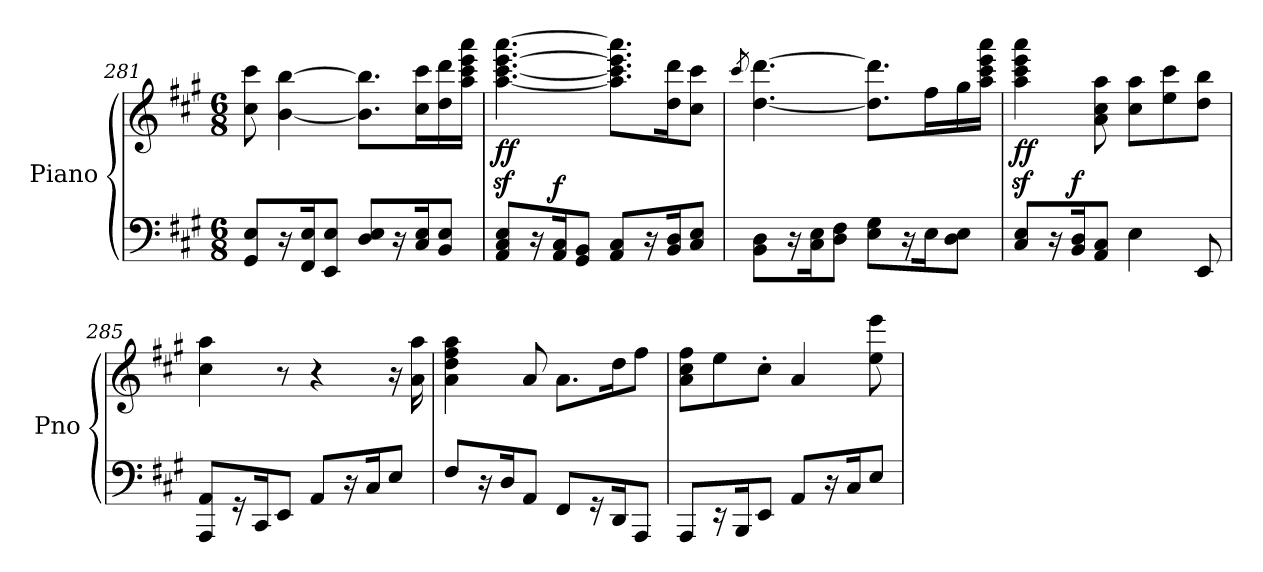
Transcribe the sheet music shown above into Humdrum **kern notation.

**kern	**kern	**dynam
*part1	*part1	*part1
*staff2	*staff1	*staff1/2
*I"Piano	*	*
*I'Pno	*	*
*clefF4	*clefG2	*
*k[f#c#g#]	*k[f#c#g#]	*
*M6/8	*M6/8	*
=281	=281	=281
8GG#/ 8E/L	8cc#\ 8ccc#\	.
16r	[4b\ [4bb\	.
16FF#/ 16E/K	.	.
8EE/ 8E/J	.	.
8D/ 8E/L	8.b\] 8.bb\]L	.
16r	.	.
16C#/ 16E/K	16cc#\ 16ccc#\L	.
8BB/ 8E/J	16dd\ 16ddd\	.
.	16aa\ 16ccc#\ 16eee\ 16aaa\JJ	.
=282	=282	=282
!	!	!LO:DY:b
8AA/ 8C#/ 8E/L	[4.aa\z< [4.ccc#\z< [4.eee\z< [4.aaa\z<	ff
16r	.	.
!	!	!LO:DY:a=2
16AA/ 16C#/K	.	f
8GG#/ 8BB/J	.	.
8AA/ 8C#/L	8.aa\] 8.ccc#\] 8.eee\] 8.aaa\]L	.
16r	.	.
16BB/ 16D/K	16dd\ 16ddd\K	.
8C#/ 8E/J	8cc#\ 8ccc#\J	.
!!LO:LB:g=z
=283	=283	=283
.	8qccc#/	.
8BB\ 8D\L	[4.dd\ [4.ddd\	.
16r	.	.
16C#\ 16E\K	.	.
8D\ 8F#\J	.	.
8E\ 8G#\L	8.dd\] 8.ddd\]L	.
16r	.	.
16E\K	16ff#\L	.
8D\ 8E\J	16gg#\	.
.	16aa\ 16ccc#\ 16eee\ 16aaa\JJ	.
=284	=284	=284
!	!	!LO:DY:b
8C#/ 8E/L	4aa\z< 4ccc#\z< 4eee\z< 4aaa\z<	ff
16r	.	.
!	!	!LO:DY:a=2
16BB/ 16D/K	.	f
8AA/ 8C#/J	8a\ 8cc#\ 8aa\	.
4E\	8cc#\ 8aa\L	.
.	8ee\ 8ccc#\	.
8EE/	8dd\ 8bb\J	.
=285	=285	=285
8AAA/ 8AA/L	4cc#\ 4aa\	.
16rGG	.	.
16CC#/K	.	.
8EE/J	8r	.
8AA/L	4r	.
16r	.	.
16C#/K	.	.
8E/J	16r	.
.	16a\ 16aa\	.
=286	=286	=286
8F#/L	4a\ 4dd\ 4ff#\ 4aa\	.
16r	.	.
16D/K	.	.
8AA/J	8a/	.
8FF#/L	8.a\L	.
16rGG	.	.
16DD/K	16dd\K	.
8AAA/J	8ff#\J	.
=287	=287	=287
8AAA/L	8a\ 8cc#\ 8ff#\L	.
16rEE	8ee\	.
16BBB/K	.	.
8EE/J	8cc#'\J	.
8AA/L	4a/	.
16r	.	.
16C#/K	.	.
8E/J	8ee\ 8eee\	.
=	=	=
*-	*-	*-
